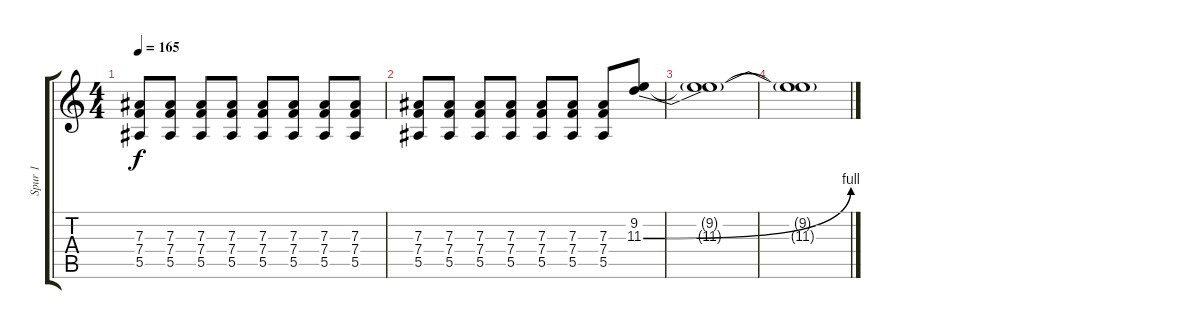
\track ("Spur 1" "Spur 1") {instrument distortionguitar}
\staff {score tabs}
\tuning (C4 G3 Eb3 Bb2 F2 C2) {hide}
\ts (4 4)
\tempo 165
\clef g2
\ks c
(7.3 7.4 5.5).8{dy f} (7.3 7.4 5.5).8 (7.3 7.4 5.5).8 (7.3 7.4 5.5).8 (7.3 7.4 5.5).8 (7.3 7.4 5.5).8 (7.3 7.4 5.5).8 (7.3 7.4 5.5).8 |
(7.3 7.4 5.5).8 (7.3 7.4 5.5).8 (7.3 7.4 5.5).8 (7.3 7.4 5.5).8 (7.3 7.4 5.5).8 (7.3 7.4 5.5).8 (7.3 7.4 5.5).8 (9.2 11.3{be (bend 0 0 60 4)}).8 |
(9.2{t} 11.3{t}).1 |
(9.2{t} 11.3{t}).1
